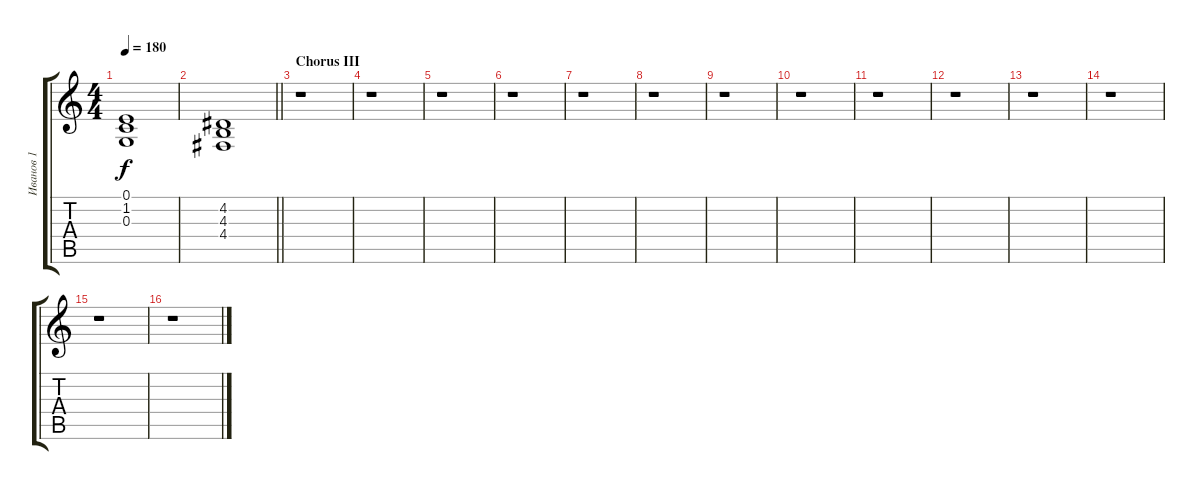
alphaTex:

\track ("Иванов 1" "Иванов 1") {instrument stringensemble1}
\staff {score tabs}
\tuning (E4 B3 G3 D3 A2 E2) {hide}
\ts (4 4)
\tempo 180
\clef g2
\ks c
(0.1 1.2 0.3).1{dy f} |
\barLineRight lightlight
(4.2 4.3 4.4).1 |
\section ("" "Chorus III")
r.1 |
r.1 |
r.1 |
r.1 |
r.1 |
r.1 |
r.1 |
r.1 |
r.1 |
r.1 |
r.1 |
r.1 |
r.1 |
r.1
